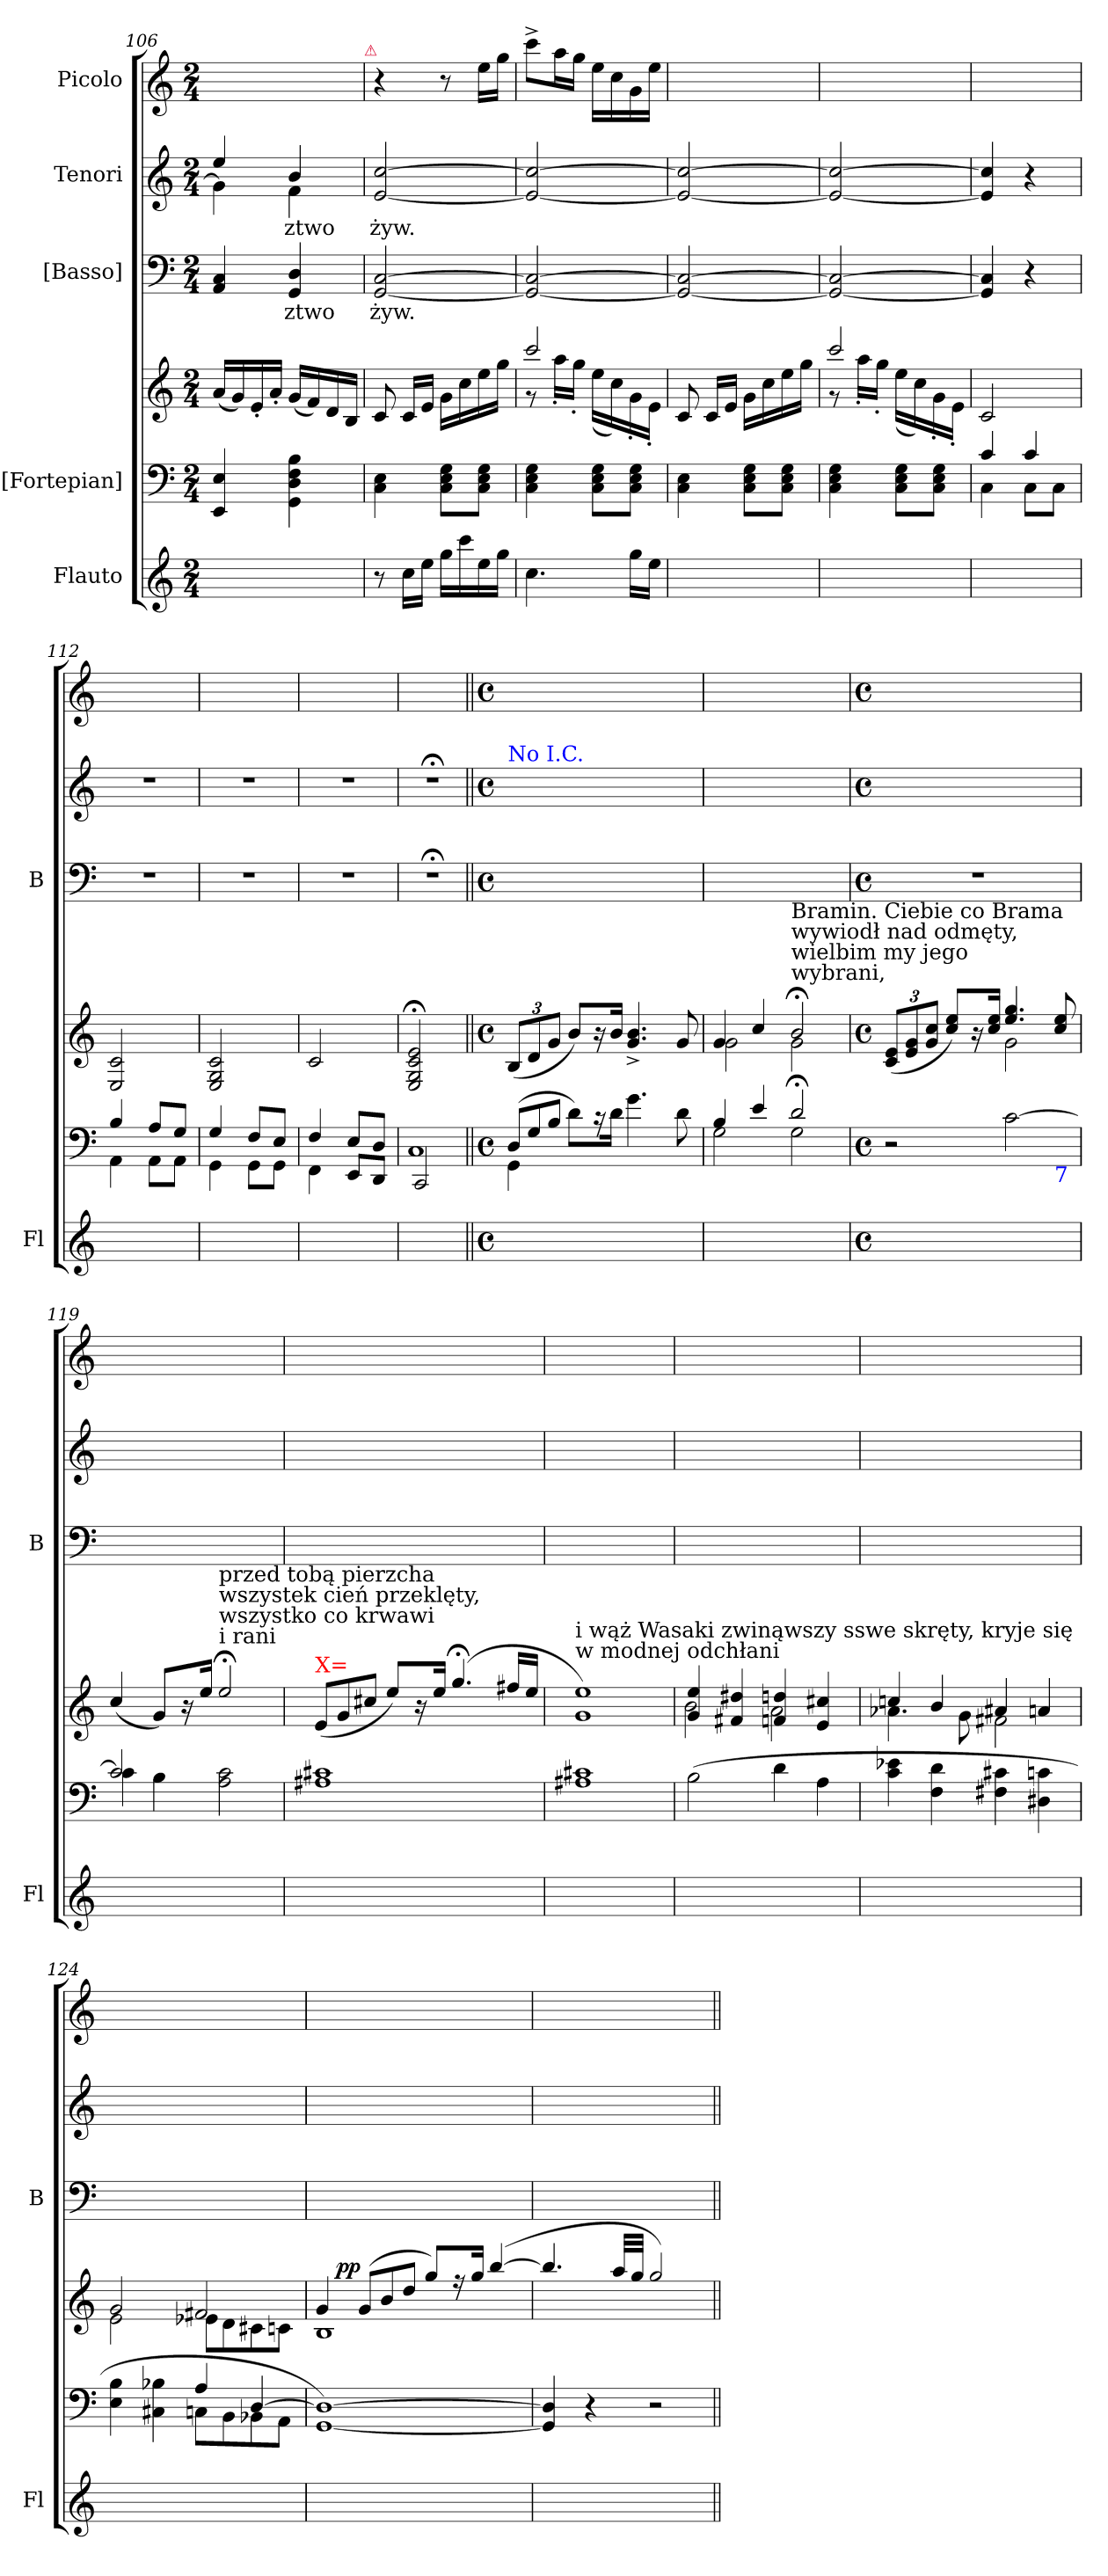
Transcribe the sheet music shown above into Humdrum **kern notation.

**kern	**kern	**kern	**dynam	**kern	**text	**kern	**text	**kern
*part5	*part4	*part4	*part4	*part3	*part3	*part2	*part2	*part1
*staff6	*staff5	*staff4	*staff4/5	*staff3	*staff3	*staff2	*staff2	*staff1
*I"Flauto	*I"[Fortepian]	*	*	*I"[Basso]	*	*I"Tenori	*	*I"Picolo
*I'Fl	*	*	*	*I'B	*	*	*	*
*clefG2	*clefF4	*clefG2	*	*clefF4	*	*clefG2	*	*clefG2
*	*	*	*	*	*	*ITrd8c12	*	*
*k[]	*k[]	*k[]	*	*k[]	*	*k[]	*	*k[]
*M2/4	*M2/4	*M2/4	*	*M2/4	*	*M2/4	*	*M2/4
=106	=106	=106	=106	=106	=106	=106	=106	=106
*	*	*	*	*	*	*^	*	*
2ryy	4EE/ 4E/	(16a/LL	.	4AA/ 4C/	.	4e/	4G\]	.	2ryy
.	.	16g/)	.	.	.	.	.	.	.
.	.	16e'/	.	.	.	.	.	.	.
.	.	16a'/JJ	.	.	.	.	.	.	.
.	4GG\ 4D\ 4F\ 4B\	(16g/LL	.	4GG/ 4D/	-ztwo	4B/	4F\	-ztwo	.
.	.	16f/)	.	.	.	.	.	.	.
.	.	16d/	.	.	.	.	.	.	.
.	.	16B/JJ	.	.	.	.	.	.	.
*	*	*	*	*	*	*v	*v	*	*
!	!	!	!	!	!	!	!	!LO:TX:a:color=crimson:t=⚠
=107	=107	=107	=107	=107	=107	=107	=107	=107
8r	4C\ 4E\	8c/	.	[>2GG/ [>2C/	żyw.	[>2E/ [>2c/	żyw.	4r
16cc\LL	.	16c/LL	.	.	.	.	.	.
16ee\JJ	.	16e/JJ	.	.	.	.	.	.
16gg\LL	8C\ 8E\ 8G\L	16g\LL	.	.	.	.	.	8r
16ccc\	.	16cc\	.	.	.	.	.	.
16ee\	8C\ 8E\ 8G\J	16ee\	.	.	.	.	.	16ee\LL
16gg\JJ	.	16gg\JJ	.	.	.	.	.	16gg\JJ
=108	=108	=108	=108	=108	=108	=108	=108	=108
*	*	*^	*	*	*	*	*	*
4.cc\	4C\ 4E\ 4G\	2ccc/	8r	.	2GG_>/ 2C_>/	.	2E_>/ 2c_>/	.	8ccc^\L
.	.	.	16aa'>\LL	.	.	.	.	.	16aa\L
.	.	.	16gg'>\JJ	.	.	.	.	.	16gg\JJ
.	8C\ 8E\ 8G\L	.	(>16ee\LL	.	.	.	.	.	16ee\LL
.	.	.	16cc\)	.	.	.	.	.	16cc\
16gg\LL	8C\ 8E\ 8G\J	.	16g'>\	.	.	.	.	.	16g\
16ee\JJ	.	.	16e'>\JJ	.	.	.	.	.	16ee\JJ
*	*	*v	*v	*	*	*	*	*	*
=109	=109	=109	=109	=109	=109	=109	=109	=109
2ryy	4C\ 4E\	8c/	.	2GG_>/ 2C_>/	.	2E_>/ 2c_>/	.	2ryy
.	.	16c/LL	.	.	.	.	.	.
.	.	16e/JJ	.	.	.	.	.	.
.	8C\ 8E\ 8G\L	16g\LL	.	.	.	.	.	.
.	.	16cc\	.	.	.	.	.	.
.	8C\ 8E\ 8G\J	16ee\	.	.	.	.	.	.
.	.	16gg\JJ	.	.	.	.	.	.
=110	=110	=110	=110	=110	=110	=110	=110	=110
*	*	*^	*	*	*	*	*	*
2ryy	4C\ 4E\ 4G\	2ccc/	8r	.	2GG_/ 2C_/	.	2E_/ 2c_/	.	2ryy
.	.	.	16aa'\LL	.	.	.	.	.	.
.	.	.	16gg'\JJ	.	.	.	.	.	.
.	8C\ 8E\ 8G\L	.	(16ee\LL	.	.	.	.	.	.
.	.	.	16cc\)	.	.	.	.	.	.
.	8C\ 8E\ 8G\J	.	16g'\	.	.	.	.	.	.
.	.	.	16e'\JJ	.	.	.	.	.	.
=111	=111	=111	=111	=111	=111	=111	=111	=111	=111
*	*^	*	*	*	*	*	*	*	*
!	!	!	!LO:N:vis=1	!	!	!	!	!	!	!
*	*	*	*v	*v	*	*	*	*	*	*
2ryy	4ci/	4C\	2c/	.	4GG]/ 4C]/	.	4E]/ 4c]/	.	2ryy
.	4ci/	8C\L	.	.	4r	.	4r	.	.
.	.	8C\J	.	.	.	.	.	.	.
=112	=112	=112	=112	=112	=112	=112	=112	=112	=112
2ryy	4Bi/	4AA\	2E/ 2c/	.	2r	.	2r	.	2ryy
.	8Ai/L	8AA\L	.	.	.	.	.	.	.
.	8Gi/J	8AA\J	.	.	.	.	.	.	.
=113	=113	=113	=113	=113	=113	=113	=113	=113	=113
2ryy	4Gi/	4GG\	2E/ 2G/ 2c/	.	2r	.	2r	.	2ryy
.	8Fi/L	8GG\L	.	.	.	.	.	.	.
.	8Ei/J	8GG\J	.	.	.	.	.	.	.
=114	=114	=114	=114	=114	=114	=114	=114	=114	=114
2ryy	4Fi/	4FF\	2c/	.	2r	.	2r	.	2ryy
.	8Ei/L	8EE/L	.	.	.	.	.	.	.
.	8Di/J	8DD/J	.	.	.	.	.	.	.
=115	=115	=115	=115	=115	=115	=115	=115	=115	=115
!	!LO:N:vis=1	!	!	!	!	!	!	!	!
2ryy	2Ci/	2CC/	2E;</ 2G;</ 2c;</ 2e;</	.	2r;<	.	2r;<	.	2ryy
=116||	=116||	=116||	=116||	=116||	=116||	=116||	=116||	=116||	=116||
*M4/4	*M4/4	*	*M4/4	*	*M4/4	*	*M4/4	*	*M4/4
*met(c)	*met(c)	*	*met(c)	*	*met(c)	*	*met(c)	*	*met(c)
*	*Xtuplet	*	*	*	*	*	*	*	*
!	!	!	!	!	!	!	!LO:TX:a:color=blue:t=No I.C.	!	!
1ryy	(<12D/L	4GG\	(12B/L	.	1ryy	.	1ryy	.	1ryy
.	12G/	.	12d/	.	.	.	.	.	.
.	12B/J	.	12g/J	.	.	.	.	.	.
.	8d\L)	4ryy	8b/L)	.	.	.	.	.	.
.	16r	.	16r	.	.	.	.	.	.
.	16d\Jk	.	16b/Jk	.	.	.	.	.	.
.	4.g\	2ryy	4.g^/ 4.b^/	.	.	.	.	.	.
.	8d\	.	8g/	.	.	.	.	.	.
=117	=117	=117	=117	=117	=117	=117	=117	=117	=117
*	*	*	*^	*	*	*	*	*	*
1ryy	4B/	2G\	4g/	2g\	.	1ryy	.	1ryy	.	1ryy
.	4e/	.	4cc/	.	.	.	.	.	.	.
!	!	!	!LO:TX:a:t=Bramin. Ciebie co Brama\nwywiodł nad odmęty,\nwielbim my jego\nwybrani,	!	!	!	!	!	!	!
.	2d;</	2G\	2b;</	2g\	.	.	.	.	.	.
=118	=118	=118	=118	=118	=118	=118	=118	=118	=118	=118
*M4/4	*M4/4	*	*M4/4	*	*	*M4/4	*	*M4/4	*	*M4/4
*met(c)	*met(c)	*	*met(c)	*	*	*met(c)	*	*met(c)	*	*met(c)
1ryy	2r	2..ryy	(12c/ 12e/L	2ryy	.	1r	.	1ryy	.	1ryy
.	.	.	12e/ 12g/	.	.	.	.	.	.	.
.	.	.	12g/ 12cc/J	.	.	.	.	.	.	.
.	.	.	8cc/ 8ee/L)	.	.	.	.	.	.	.
.	.	.	16r	.	.	.	.	.	.	.
.	.	.	16cc/ 16ee/Jk	.	.	.	.	.	.	.
.	[2c\	.	4.ee/ 4.gg/	2g\	.	.	.	.	.	.
!	!	!LO:TX:b:color=blue:t=7	!	!	!	!	!	!	!	!
.	.	8ryy	8cc/ 8ee/	.	.	.	.	.	.	.
*	*	*	*v	*v	*	*	*	*	*	*
=119	=119	=119	=119	=119	=119	=119	=119	=119	=119
1ryy	2c/]	4c\	(>4cc/	.	1ryy	.	1ryy	.	1ryy
.	.	4B\	8g/L)	.	.	.	.	.	.
.	.	.	16r	.	.	.	.	.	.
.	.	.	16ee/Jk	.	.	.	.	.	.
!	!	!	!LO:TX:a:t=przed tobą pierzcha\nwszystek cień przeklęty,\nwszystko co krwawi\ni rani	!	!	!	!	!	!
.	2A\ 2c\	2ryy	2ee;</	.	.	.	.	.	.
*	*v	*v	*	*	*	*	*	*	*
=120	=120	=120	=120	=120	=120	=120	=120	=120
*	*	*Xtuplet	*	*	*	*	*	*
*	*^	*	*	*	*	*	*	*
!	!	!	!LO:TX:a:color=red:t=X=	!	!	!	!	!	!
*	*v	*v	*	*	*	*	*	*	*
1ryy	1A#X 1c#X	(12e/L	.	1ryy	.	1ryy	.	1ryy
.	.	12g/	.	.	.	.	.	.
.	.	12cc#X/J	.	.	.	.	.	.
.	.	8ee/L)	.	.	.	.	.	.
.	.	16r	.	.	.	.	.	.
.	.	16ee/Jk	.	.	.	.	.	.
.	.	(<4.gg;</	.	.	.	.	.	.
.	.	16ff#X/LL	.	.	.	.	.	.
.	.	16ee/JJ	.	.	.	.	.	.
=121	=121	=121	=121	=121	=121	=121	=121	=121
!	!	!LO:TX:a:t=i wąż Wasaki zwinąwszy sswe skręty, kryje się\nw modnej odchłani	!	!	!	!	!	!
1ryy	1A#X 1c#X	1g 1ee)	.	1ryy	.	1ryy	.	1ryy
=122	=122	=122	=122	=122	=122	=122	=122	=122
*	*	*^	*	*	*	*	*	*
1ryy	(<2B\	4g/ 4ee/	2b\	.	1ryy	.	1ryy	.	1ryy
.	.	4f#X/ 4dd#X/	.	.	.	.	.	.	.
.	4d\	4fn/ 4ddn/	2a\	.	.	.	.	.	.
.	4A\	4e/ 4cc#X/	.	.	.	.	.	.	.
=123	=123	=123	=123	=123	=123	=123	=123	=123	=123
1ryy	4c\ 4e-X\	4ccn/	4.a-X\	.	1ryy	.	1ryy	.	1ryy
.	4F\ 4d\	4b/	.	.	.	.	.	.	.
.	.	.	8g\	.	.	.	.	.	.
.	4F#X\ 4c#X\	4a#X/	2f#X\	.	.	.	.	.	.
.	4D#X\ 4cn\	4an/	.	.	.	.	.	.	.
=124	=124	=124	=124	=124	=124	=124	=124	=124	=124
*	*^	*	*	*	*	*	*	*	*
1ryy	4E\ 4B\	2ryy	2g/	2e\	.	1ryy	.	1ryy	.	1ryy
.	4C#X\ 4B-X\	.	.	.	.	.	.	.	.	.
.	4A/	8Cn\L	2f#X/	8e-X\L	.	.	.	.	.	.
.	.	8BB\	.	8d\	.	.	.	.	.	.
.	[>4D/	8BB-X\	.	8c#X\	.	.	.	.	.	.
.	.	8AA\J	.	8cn\J	.	.	.	.	.	.
*	*v	*v	*	*	*	*	*	*	*	*
=125	=125	=125	=125	=125	=125	=125	=125	=125	=125
1ryy	[1GG 1D_)	4g/	1B	.	1ryy	.	1ryy	.	1ryy
!	!	!	!	!LO:DY:a:rj	!	!	!	!	!
.	.	(<12g/L	.	pp.	.	.	.	.	.
.	.	12b/	.	.	.	.	.	.	.
.	.	12dd/J	.	.	.	.	.	.	.
.	.	8gg/L)	.	.	.	.	.	.	.
.	.	16r	.	.	.	.	.	.	.
.	.	16gg/Jk	.	.	.	.	.	.	.
.	.	(<[4bb/	.	.	.	.	.	.	.
*	*	*v	*v	*	*	*	*	*	*
=126	=126	=126	=126	=126	=126	=126	=126	=126
1ryy	4GGi]/ 4Di]/	4.bb/]	.	1ryy	.	1ryy	.	1ryy
.	4r	.	.	.	.	.	.	.
!	!	!LO:N:vis=32	!	!	!	!	!	!
.	.	16aa/LLL	.	.	.	.	.	.
!	!	!LO:N:vis=32	!	!	!	!	!	!
.	.	16gg/JJJ	.	.	.	.	.	.
.	2r	2gg/)	.	.	.	.	.	.
=||	=||	=||	=||	=||	=||	=||	=||	=||
*-	*-	*-	*-	*-	*-	*-	*-	*-
